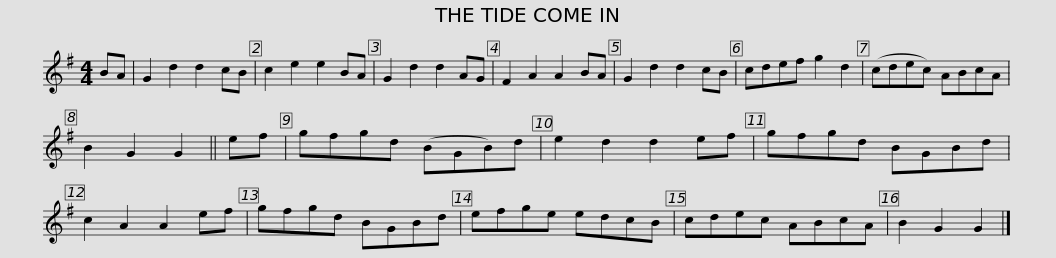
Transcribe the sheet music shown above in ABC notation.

X:1
L:1/8
M:4/4
I:linebreak $
K:G
V:1 treble
V:1
 BA | G2 d2 d2 cB | c2 e2 e2 BA | G2 d2 d2 AG | F2 A2 A2 BA | %5
 G2 d2 d2 cB | cdef g2 d2 | (cdec) ABcA |$ B2 G2 G2 || ef | %10
 gfgd (BGB)d | e2 d2 d2 ef | gfgd BGBd | c2 A2 A2 ef | gfgd BGBd |$ %15
 efge edcB | cdec ABcA | B2 G2 G2 |] %18
